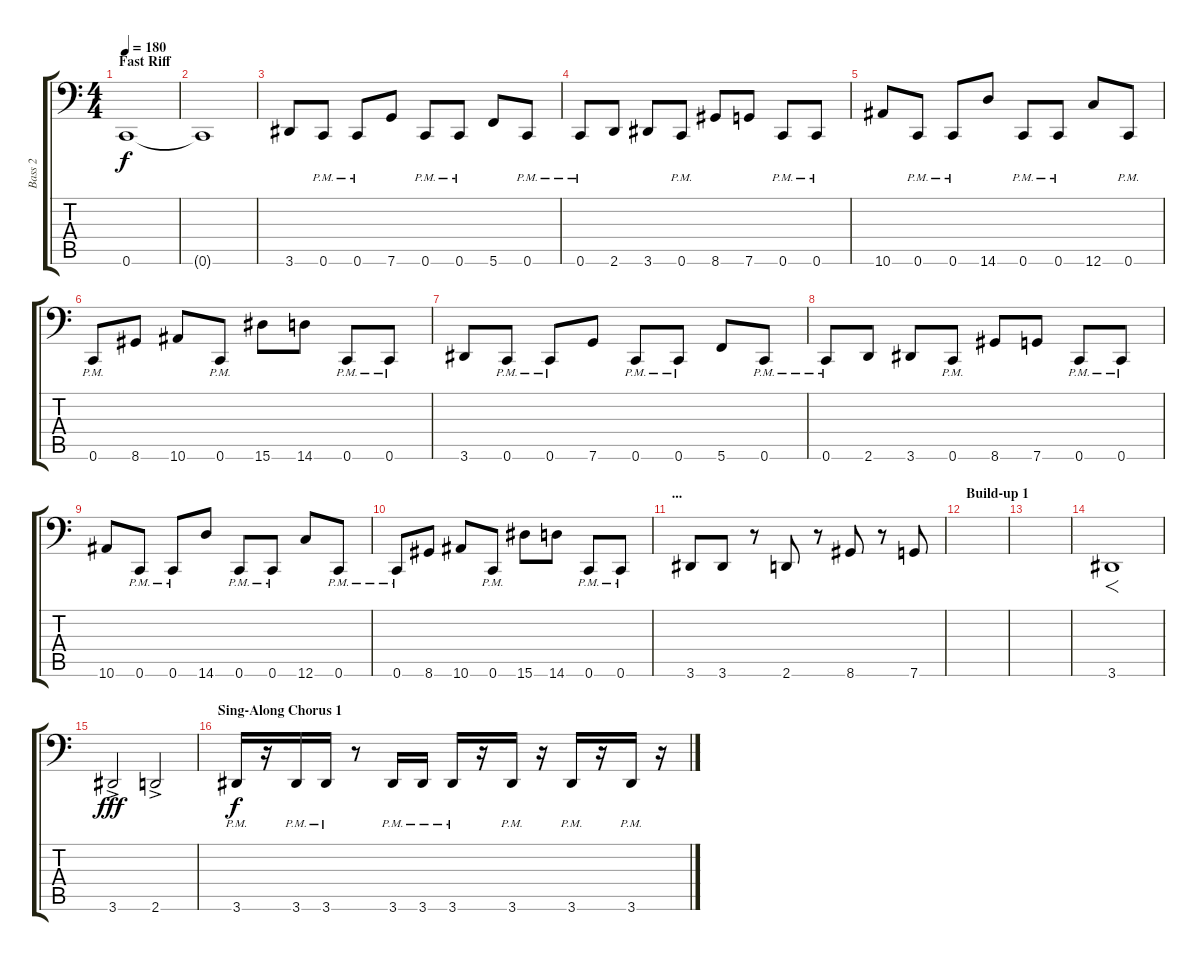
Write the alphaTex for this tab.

\track ("Bass 2" "Bass 2") {instrument electricbassfinger}
\staff {score tabs}
\tuning (D3 A2 F2 C2 G1 C1) {hide}
\ts (4 4)
\section ("" "Fast Riff")
\tempo 180
\clef f4
\ks c
0.6.1{dy f} |
0.6{t}.1 |
3.6.8 0.6{pm}.8 0.6{pm}.8 7.6.8 0.6{pm}.8 0.6{pm}.8 5.6.8 0.6{pm}.8 |
0.6{pm}.8 2.6.8 3.6.8 0.6{pm}.8 8.6.8 7.6.8 0.6{pm}.8 0.6{pm}.8 |
10.6.8 0.6{pm}.8 0.6{pm}.8 14.6.8 0.6{pm}.8 0.6{pm}.8 12.6.8 0.6{pm}.8 |
0.6{pm}.8 8.6.8 10.6.8 0.6{pm}.8 15.6.8 14.6.8 0.6{pm}.8 0.6{pm}.8 |
3.6.8 0.6{pm}.8 0.6{pm}.8 7.6.8 0.6{pm}.8 0.6{pm}.8 5.6.8 0.6{pm}.8 |
0.6{pm}.8 2.6.8 3.6.8 0.6{pm}.8 8.6.8 7.6.8 0.6{pm}.8 0.6{pm}.8 |
10.6.8 0.6{pm}.8 0.6{pm}.8 14.6.8 0.6{pm}.8 0.6{pm}.8 12.6.8 0.6{pm}.8 |
0.6{pm}.8 8.6.8 10.6.8 0.6{pm}.8 15.6.8 14.6.8 0.6{pm}.8 0.6{pm}.8 |
\section ("" "...")
3.6.8 3.6.8 r.8 2.6.8 r.8 8.6.8 r.8 7.6.8 |
\section ("" "Build-up 1")
|
|
3.6.1{f} |
3.6{ac}.2{dy fff} 2.6{ac}.2 |
\section ("" "Sing-Along Chorus 1")
3.6{pm}.16{dy f} r.16 3.6{pm}.16 3.6{pm}.16 r.8 3.6{pm}.16 3.6{pm}.16 3.6{pm}.16 r.16 3.6{pm}.16 r.16 3.6{pm}.16 r.16 3.6{pm}.16 r.16
